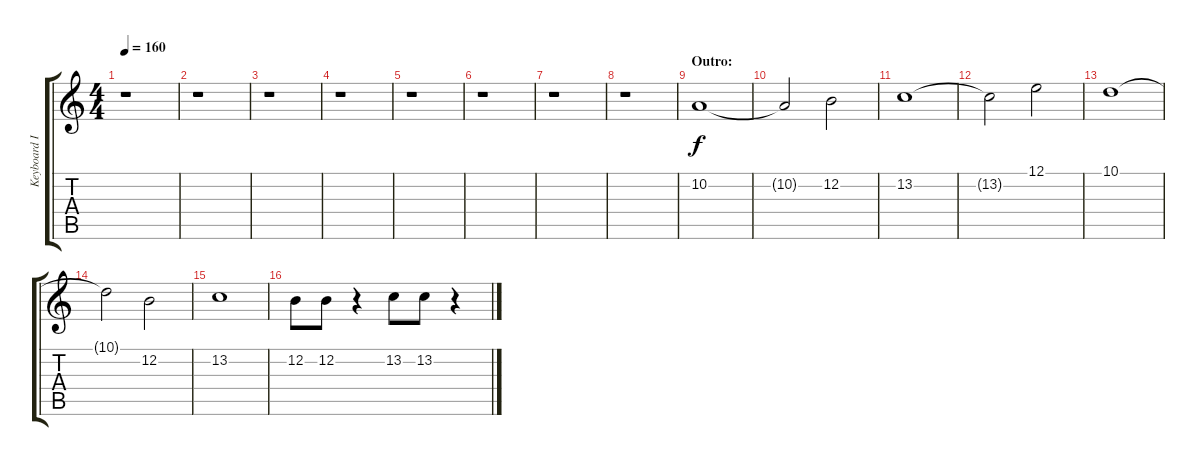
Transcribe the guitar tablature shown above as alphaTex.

\track ("Keyboard II" "Keyboard I") {instrument stringensemble1}
\staff {score tabs}
\tuning (E4 B3 G3 D3 A2 E2) {hide}
\ts (4 4)
\tempo 160
\clef g2
\ks c
r.1{dy f} |
r.1 |
r.1 |
r.1 |
r.1 |
r.1 |
r.1 |
r.1 |
\section ("" "Outro:")
10.2.1 |
10.2{t}.2 12.2.2 |
13.2.1 |
13.2{t}.2 12.1.2 |
10.1.1 |
10.1{t}.2 12.2.2 |
13.2.1 |
12.2.8 12.2.8 r.4 13.2.8 13.2.8 r.4
